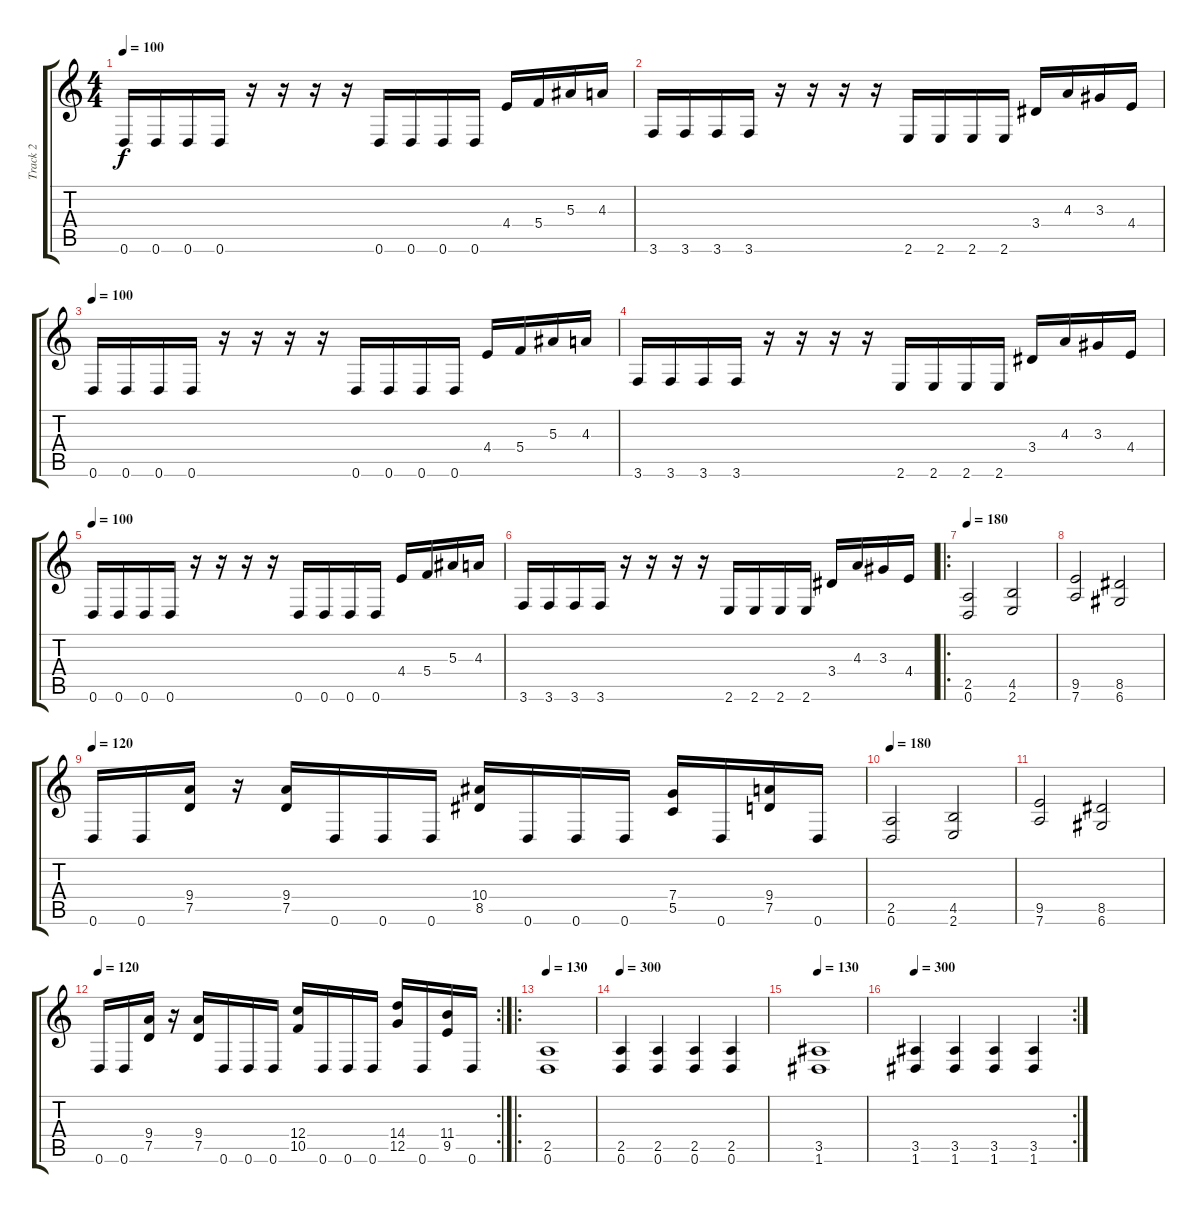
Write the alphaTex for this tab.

\track ("Track 2" "Track 2") {instrument overdrivenguitar}
\staff {score tabs}
\tuning (D4 A3 F3 C3 G2 D2) {hide}
\ts (4 4)
\tempo 100
\clef g2
\ks c
0.6.16{dy f} 0.6.16 0.6.16 0.6.16 r.16 r.16 r.16 r.16 0.6.16 0.6.16 0.6.16 0.6.16 4.4.16 5.4.16 5.3.16 4.3.16 |
3.6.16 3.6.16 3.6.16 3.6.16 r.16 r.16 r.16 r.16 2.6.16 2.6.16 2.6.16 2.6.16 3.4.16 4.3.16 3.3.16 4.4.16 |
\tempo 100
0.6.16 0.6.16 0.6.16 0.6.16 r.16 r.16 r.16 r.16 0.6.16 0.6.16 0.6.16 0.6.16 4.4.16 5.4.16 5.3.16 4.3.16 |
3.6.16 3.6.16 3.6.16 3.6.16 r.16 r.16 r.16 r.16 2.6.16 2.6.16 2.6.16 2.6.16 3.4.16 4.3.16 3.3.16 4.4.16 |
\tempo 100
0.6.16 0.6.16 0.6.16 0.6.16 r.16 r.16 r.16 r.16 0.6.16 0.6.16 0.6.16 0.6.16 4.4.16 5.4.16 5.3.16 4.3.16 |
3.6.16 3.6.16 3.6.16 3.6.16 r.16 r.16 r.16 r.16 2.6.16 2.6.16 2.6.16 2.6.16 3.4.16 4.3.16 3.3.16 4.4.16 |
\ro
\tempo 180
(2.5 0.6).2 (4.5 2.6).2 |
(9.5 7.6).2 (8.5 6.6).2 |
\tempo 120
0.6.16 0.6.16 (9.4 7.5).16 r.16 (9.4 7.5).16 0.6.16 0.6.16 0.6.16 (10.4 8.5).16 0.6.16 0.6.16 0.6.16 (7.4 5.5).16 0.6.16 (9.4 7.5).16 0.6.16 |
\tempo 180
(2.5 0.6).2 (4.5 2.6).2 |
(9.5 7.6).2 (8.5 6.6).2 |
\rc 2
\tempo 120
0.6.16 0.6.16 (9.4 7.5).16 r.16 (9.4 7.5).16 0.6.16 0.6.16 0.6.16 (12.4 10.5).16 0.6.16 0.6.16 0.6.16 (14.4 12.5).16 0.6.16 (11.4 9.5).16 0.6.16 |
\ro
\tempo 130
(2.5 0.6).1 |
\tempo 300
(2.5 0.6).4 (2.5 0.6).4 (2.5 0.6).4 (2.5 0.6).4 |
\tempo 130
(3.5 1.6).1 |
\rc 2
\tempo 300
(3.5 1.6).4 (3.5 1.6).4 (3.5 1.6).4 (3.5 1.6).4
